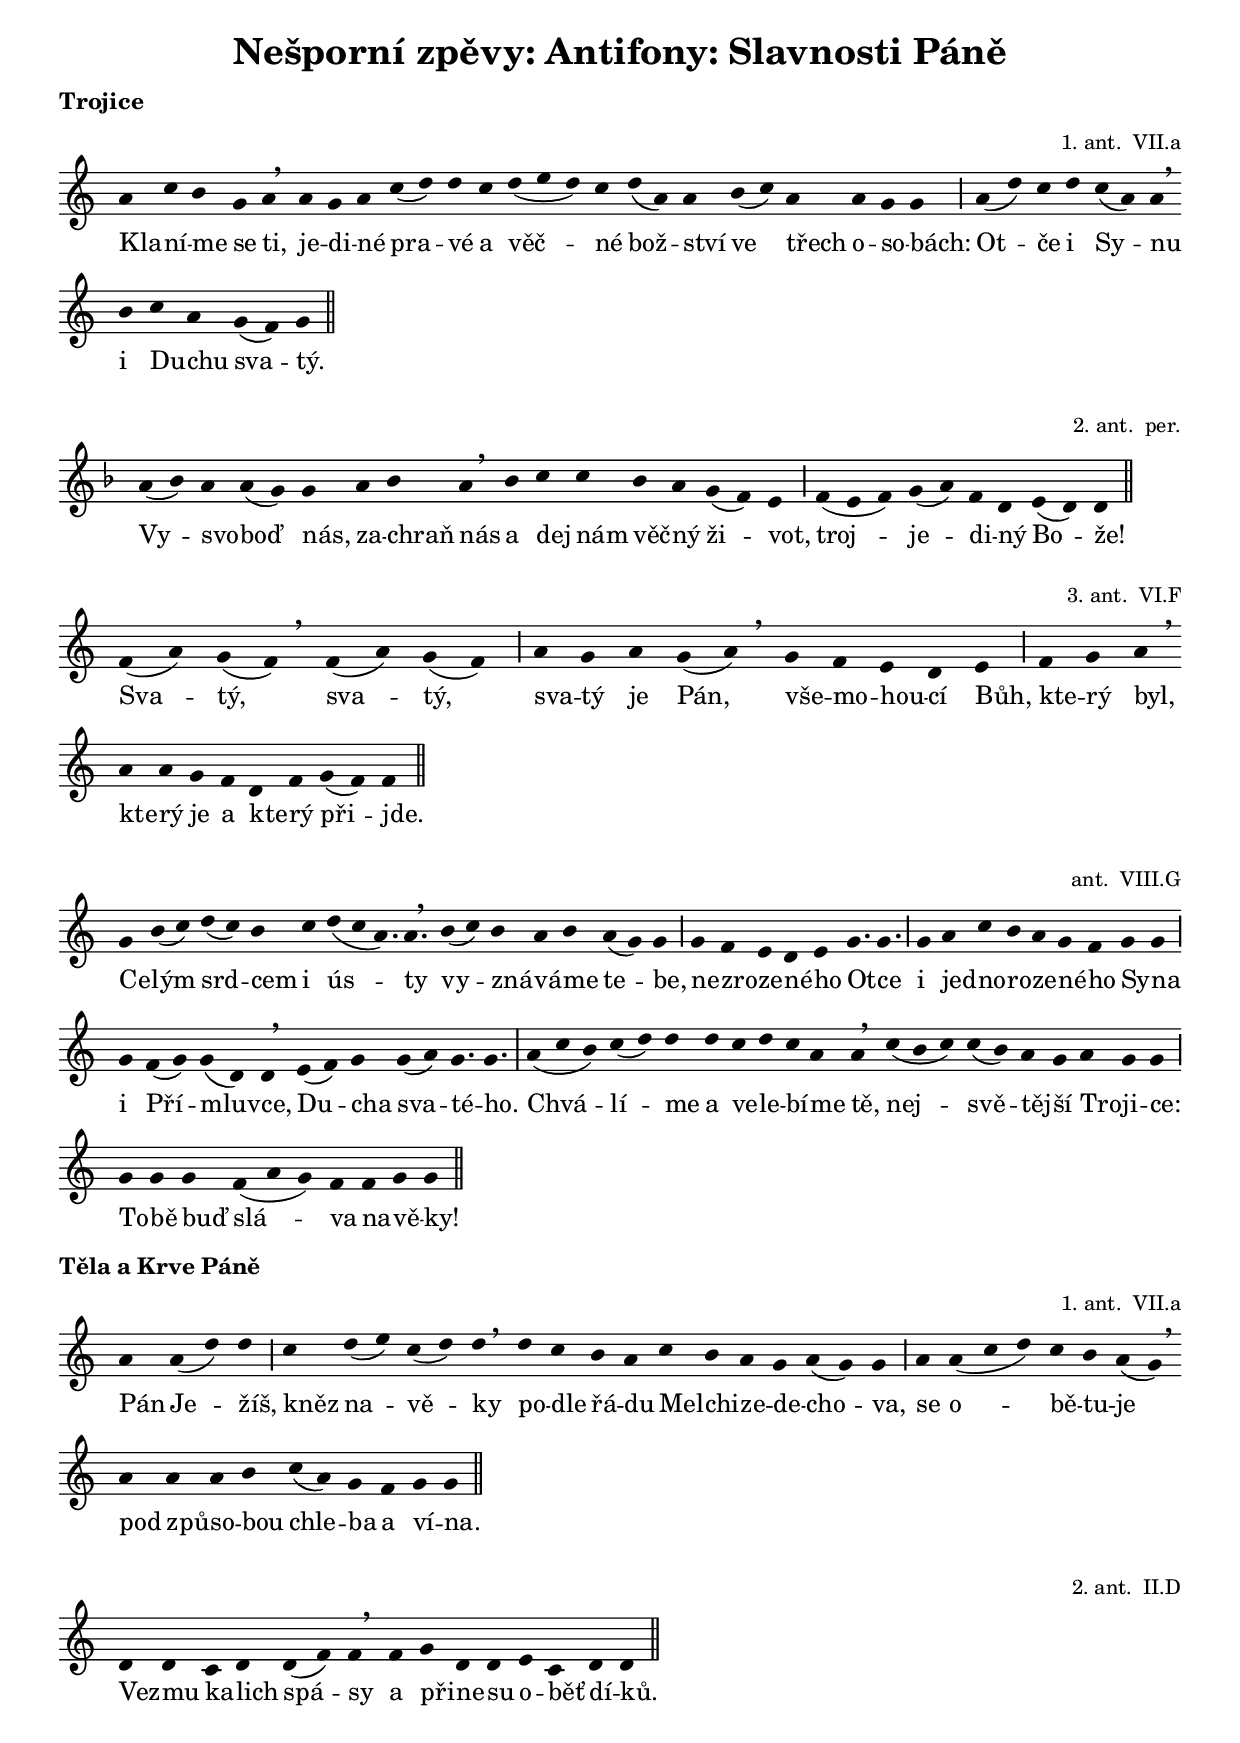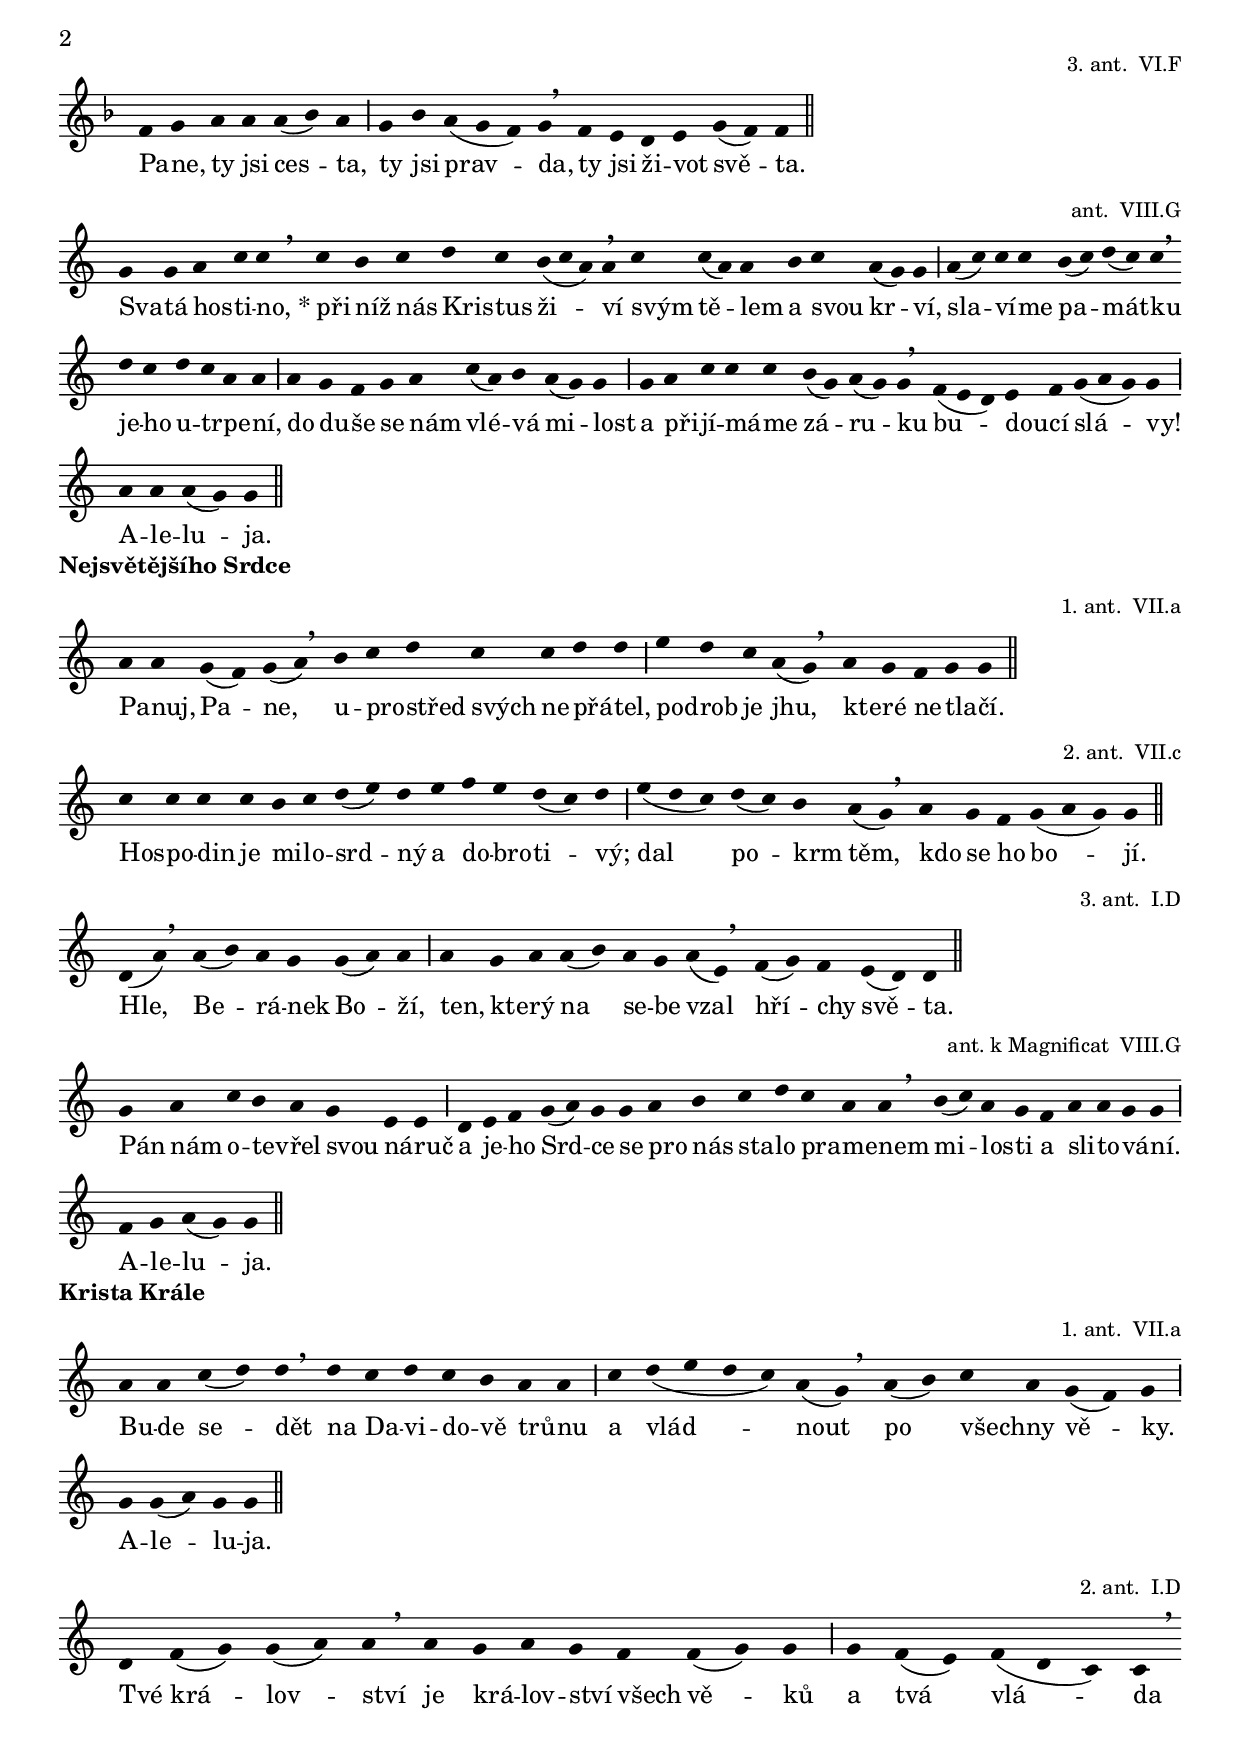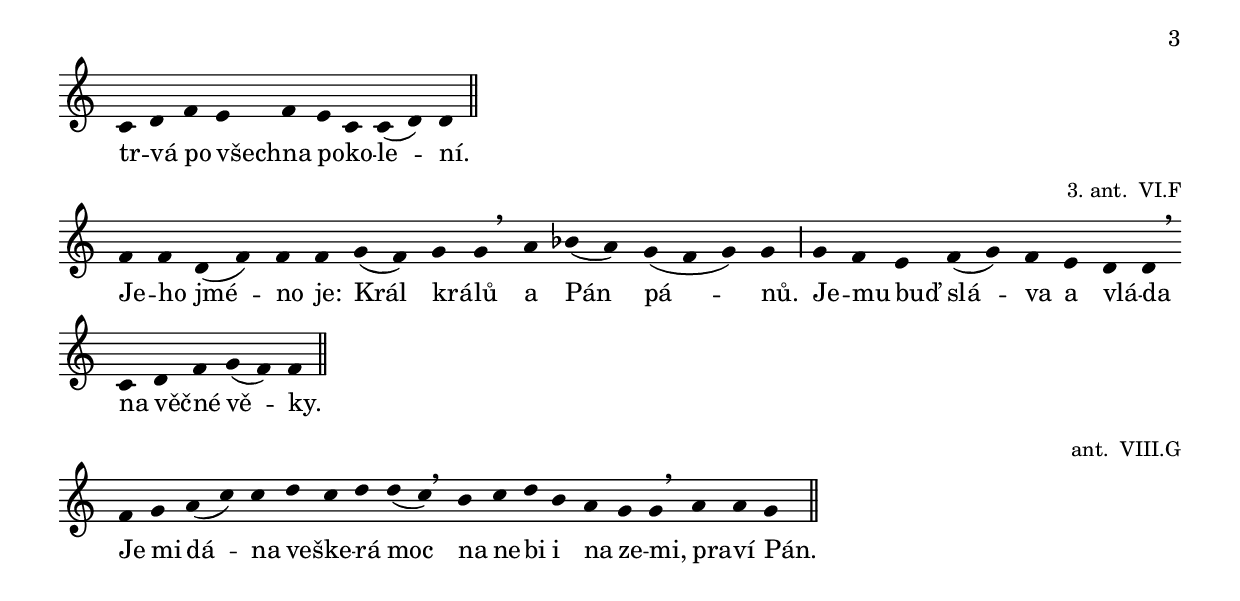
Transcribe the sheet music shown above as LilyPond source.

\version "2.15.37"

\header {
  title = "Nešporní zpěvy: Antifony: Slavnosti Páně"
}

\include "spolecne_nespory.ly"
\include "../../dilyresponsorii.ly"

\markup\bold{Trojice} %%%%%%%%%%%%%%%%%%%%%%%%

\score {
  \relative c'' {
    \choralniRezim
    a4 c b g a \barMin
    a g a c( d) d c d( e d) c d( a) a
    b( c) a a g g \barMaior
    a( d) c d c( a) a \barMin b c a g( f) g \barFinalis
  }
  \addlyrics {
    Kla -- ní -- me se ti,
    je -- di -- né pra -- vé a věč -- né bož -- ství
    ve třech o -- so -- bách:
    Ot -- če i Sy -- nu i Du -- chu sva -- tý.
  }
  \header {
    quid = "1. ant."
    modus = "VII"
    differentia = "a"
    psalmus = "Žalm 110"
    id = "trojice-ant1"
    piece = \markup {\sestavTitulek}
  }
}

\score {
  \relative c'' {
    \choralniRezim
    \key f \major
    a( bes) a a( g) g a bes a \barMin
    bes c c bes a g( f) e \barMaior
    f( e f) g( a) f d e( d) d \barFinalis
  }
  \addlyrics {
    Vy -- svo -- boď nás, za -- chraň nás
    a dej nám věč -- ný ži -- vot,
    troj -- je -- di -- ný Bo -- že!
  }
  \header {
    quid = "2. ant."
    modus = "per"
    differentia = ""
    psalmus = "Žalm 114"
    id = "trojice-ant2"
    piece = \markup {\sestavTitulek}
  }
}

\score {
  \relative c' {
    \choralniRezim
    f( a) g( f) \barMin f( a) g( f) \barMaior
    a g a g( a) \barMin g f e d e \barMaior
    f g a \barMin a a g f d f g( f) f \barFinalis
  }
  \addlyrics {
    Sva -- tý, sva -- tý,
    sva -- tý je Pán, vše -- mo -- hou -- cí Bůh,
    kte -- rý byl, kte -- rý je
    a kte -- rý při -- jde.
  }
  \header {
    quid = "3. ant."
    modus = "VI"
    differentia = "F"
    psalmus = "Zj 19"
    id = "trojice-ant3"
    piece = \markup {\sestavTitulek}
  }
}

% ZKOPIROVANA
\score {
  \relative c'' {
    \choralniRezim
    g4 b( c) d( c) b c d( c a4.) a \barMin
    b4( c) b a b a( g) g \barMaior
    g f e d e g4. g \barMaior
    g4 a c b a g f g g \barMaior
    g f( g) g( d) d \barMin e( f) g g( a) g4. g \barMax

    a4( c b) c( d) d d c d c a a \barMin
    c( b c) c( b) a g a g g \barMaior
    g g g f( a g) f f g g \barFinalis
  }
  \addlyrics {
    Ce -- lým srd -- cem i ús -- ty
    vy -- zná -- vá -- me te -- be,
    ne -- zro -- ze -- né -- ho Ot -- ce
    i jed -- no -- ro -- ze -- né -- ho Sy -- na
    i Pří -- mluv -- ce, Du -- cha sva -- té -- ho.

    Chvá -- lí -- me a ve -- le -- bí -- me tě,
    nej -- svě -- těj -- ší Tro -- ji -- ce:
    To -- bě buď slá -- va na -- vě -- ky!
  }
  \header {
    quid = "ant."
    modus = "VIII"
    differentia = "G"
    psalmus = ""
    id = "trojice-antmag"
    piece = \markup {\sestavTitulekBezZalmu}
  }
}

\markup\bold{Těla a Krve Páně}

\score {
  \relative c'' {
    \choralniRezim
    a a( d) d \barMaior
    c d( e) c( d) d \barMin d c b a c b a g a( g) g \barMaior
    a a( c d) c b a( g) \barMin
    a a a b c( a) g f g g \barFinalis
  }
  \addlyrics {
    Pán Je -- žíš,
    kněz na -- vě -- ky po -- dle řá -- du Mel -- chi -- ze -- de -- cho -- va,
    se o -- bě -- tu -- je
    pod způ -- so -- bou chle -- ba a ví -- na.
  }
  \header {
    quid = "1. ant."
    modus = "VII"
    differentia = "a"
    psalmus = "Žalm 110"
    id = "tela-ant1"
    piece = \markup {\sestavTitulek}
  }
}

\score {
  \relative c' {
    \choralniRezim
    d d c d d( f) f \barMin
    f g d d e c d d \barFinalis
  }
  \addlyrics {
    Vez -- mu ka -- lich spá -- sy
    a při -- ne -- su o -- běť dí -- ků.
  }
  \header {
    quid = "2. ant."
    modus = "II"
    differentia = "D"
    psalmus = "Žalm 116-II"
    id = "tela-ant2"
    piece = \markup {\sestavTitulek}
  }
}

\score {
  \relative c' {
    \choralniRezim
    \key f \major
    f4 g a a a( bes) a \barMaior
    g bes a( g f) g \barMin f e d e g( f) f \barFinalis
  }
  \addlyrics {
    Pa -- ne, ty jsi ces -- ta,
    ty jsi prav -- da,
    ty jsi ži -- vot svě -- ta.
  }
  \header {
    quid = "3. ant."
    modus = "VI"
    differentia = "F"
    psalmus = "Zj 19"
    id = "tela-ant3"
    piece = \markup {\sestavTitulek}
  }
}

\score {
  \relative c'' {
    \choralniRezim
    g4 g a c c \barMin
    c b c d c b( c a) a \barMin c c( a) a b c a( g) g \barMaior
    a( c) c c b( c) d( c) c \barMin d c d c a a \barMaior
    a g f g a c( a) b a( g) g \barMaior
    g a c c c b( g) a( g) g \barMin f( e d) e f g( a g) g \barMaior
    a a a( g) g \barFinalis
  }
  \addlyrics {
    % Jedno dlouhe rozvite osloveni - bez jakehokoli nasledneho
    % sdeleni.
    Sva -- tá hos -- ti -- no,_*
    při níž nás Kris -- tus ži -- ví svým tě -- lem a svou kr -- ví,
    sla -- ví -- me pa -- mát -- ku je -- ho u -- tr -- pe -- ní,
    do du -- še se nám vlé -- vá mi -- lost
    a při -- jí -- má -- me zá -- ru -- ku bu -- dou -- cí slá -- vy!
    A -- le -- lu -- ja.
  }
  \header {
    quid = "ant."
    modus = "VIII"
    differentia = "G"
    psalmus = ""
    id = "tela-antmag"
    piece = \markup {\sestavTitulekBezZalmu}
  }
}

\markup\bold{Nejsvětějšího Srdce}

\score {
  \relative c'' {
    \choralniRezim
    a4 a g( f) g( a) \barMin b c d c c d d \barMaior
    e d c a( g) \barMin a g f g g \barFinalis
  }
  \addlyrics {
    Pa -- nuj, Pa -- ne, u -- pro -- střed svých ne -- přá -- tel,
    pod -- rob je jhu, kte -- ré ne -- tla -- čí.
  }
  \header {
    quid = "1. ant."
    modus = "VII"
    differentia = "a"
    psalmus = "Žalm 110"
    id = "srdce-ant1"
    piece = \markup {\sestavTitulek}
  }
}

\score {
  \relative c'' {
    \choralniRezim
    c4 c c c b c d( e) d e f e d( c) d \barMaior
    e( d c) d( c) b a( g) \barMin a g f g( a g) g \barFinalis
  }
  \addlyrics {
    Hos -- po -- din je mi -- lo -- srd -- ný a do -- bro -- ti -- vý;
    dal po -- krm těm, kdo se ho bo -- jí.
  }
  \header {
    quid = "2. ant."
    modus = "VII"
    differentia = "c"
    psalmus = "Žalm 111"
    id = "srdce-ant2"
    piece = \markup {\sestavTitulek}
  }
}

% ZKOPIROVANA
\score {
  \relative c' {
    \choralniRezim
    d4( a') \barMin a( b) a g g( a) a \barMaior
    a g a a( b) a g a( e) \barMin f( g) f e( d) d \barFinalis
  }
  \addlyrics {
    Hle, Be -- rá -- nek Bo -- ží,
    ten, kte -- rý na se -- be vzal hří -- chy svě -- ta.
  }
  \header {
    quid = "3. ant."
    modus = "I"
    differentia = "D"
    psalmus = "Flp 2"
    id = "srdce-ant3"
    piece = \markup {\sestavTitulek}
  }
}

\score {
  \relative c'' {
    \choralniRezim
    g a c b a g e e \barMaior
    d e f g( a) g g a b c d c a a \barMin
    b( c) a g f a a g g \barMaior
    f g a( g) g \barFinalis
  }
  \addlyrics {
    Pán nám o -- tev -- řel svou ná -- ruč
    a je -- ho Srd -- ce se pro nás sta -- lo pra -- me -- nem
    mi -- los -- ti a sli -- to -- vá -- ní.
    A -- le -- lu -- ja.
  }
  \header {
    quid = "ant. k Magnificat"
    modus = "VIII"
    differentia = "G"
    psalmus = ""
    id = "srdce-antmag"
    piece = \markup {\sestavTitulekBezZalmu}
  }
}

\markup\bold{Krista Krále}

% mirne upravena
\score {
  \relative c'' {
    \choralniRezim
    a4 a c( d) d \barMin d c d c b a a \barMaior
    c d( e d c) a( g) \barMin a( b) c a g( f) g \barMaior
    g g( a) g g \barFinalis
  }
  \addlyrics {
    Bu -- de se -- dět na Da -- vi -- do -- vě trů -- nu
    a vlád -- nout po všech -- ny vě -- ky.
    A -- le -- lu -- ja.
  }
  \header {
    quid = "1. ant."
    modus = "VII"
    differentia = "a"
    psalmus = "Žalm 110"
    id = "krale-ant1"
    piece = \markup {\sestavTitulek}
  }
}

\score {
  \relative c' {
    \choralniRezim
    d4 f( g) g( a) a \barMin a g a g f f( g) g \barMaior
    g f( e) f( d c) c \barMin c d f e f e c c( d) d \barFinalis
  }
  \addlyrics {
    Tvé krá -- lov -- ství je krá -- lov -- ství všech vě -- ků
    a tvá vlá -- da tr -- vá po všech -- na po -- ko -- le -- ní.
  }
  \header {
    quid = "2. ant."
    modus = "I"
    differentia = "D"
    psalmus = "Žalm 145-I"
    id = "krale-ant2"
    piece = \markup {\sestavTitulek}
  }
}

\score {
  \relative c' {
    \choralniRezim
    f4 f d( f) f f g( f) g g \barMin
    a bes( a) g( f g) g \barMaior
    g f e f( g) f e d d \barMin
    c d f g( f) f \barFinalis
  }
  \addlyrics {
    Je -- ho jmé -- no je: Král krá -- lů
    a Pán pá -- nů.
    Je -- mu buď slá -- va a vlá -- da
    na věč -- né vě -- ky.
  }
  \header {
    quid = "3. ant."
    modus = "VI"
    differentia = "F"
    psalmus = "Zj 19"
    id = "krale-ant3"
    piece = \markup {\sestavTitulek}
  }
}

\score {
  \relative c' {
    \choralniRezim
    f4 g a( c) c d c d d( c) \barMin
    b c d b a g g \barMin
    a a g \barFinalis
  }
  \addlyrics {
    Je mi dá -- na veš -- ke -- rá moc
    na ne -- bi i na ze -- mi,
    pra -- ví Pán.
  }
  \header {
    quid = "ant."
    modus = "VIII"
    differentia = "G"
    psalmus = "Magnificat"
    id = "krale-antmag"
    piece = \markup {\sestavTitulekBezZalmu}
  }
}

